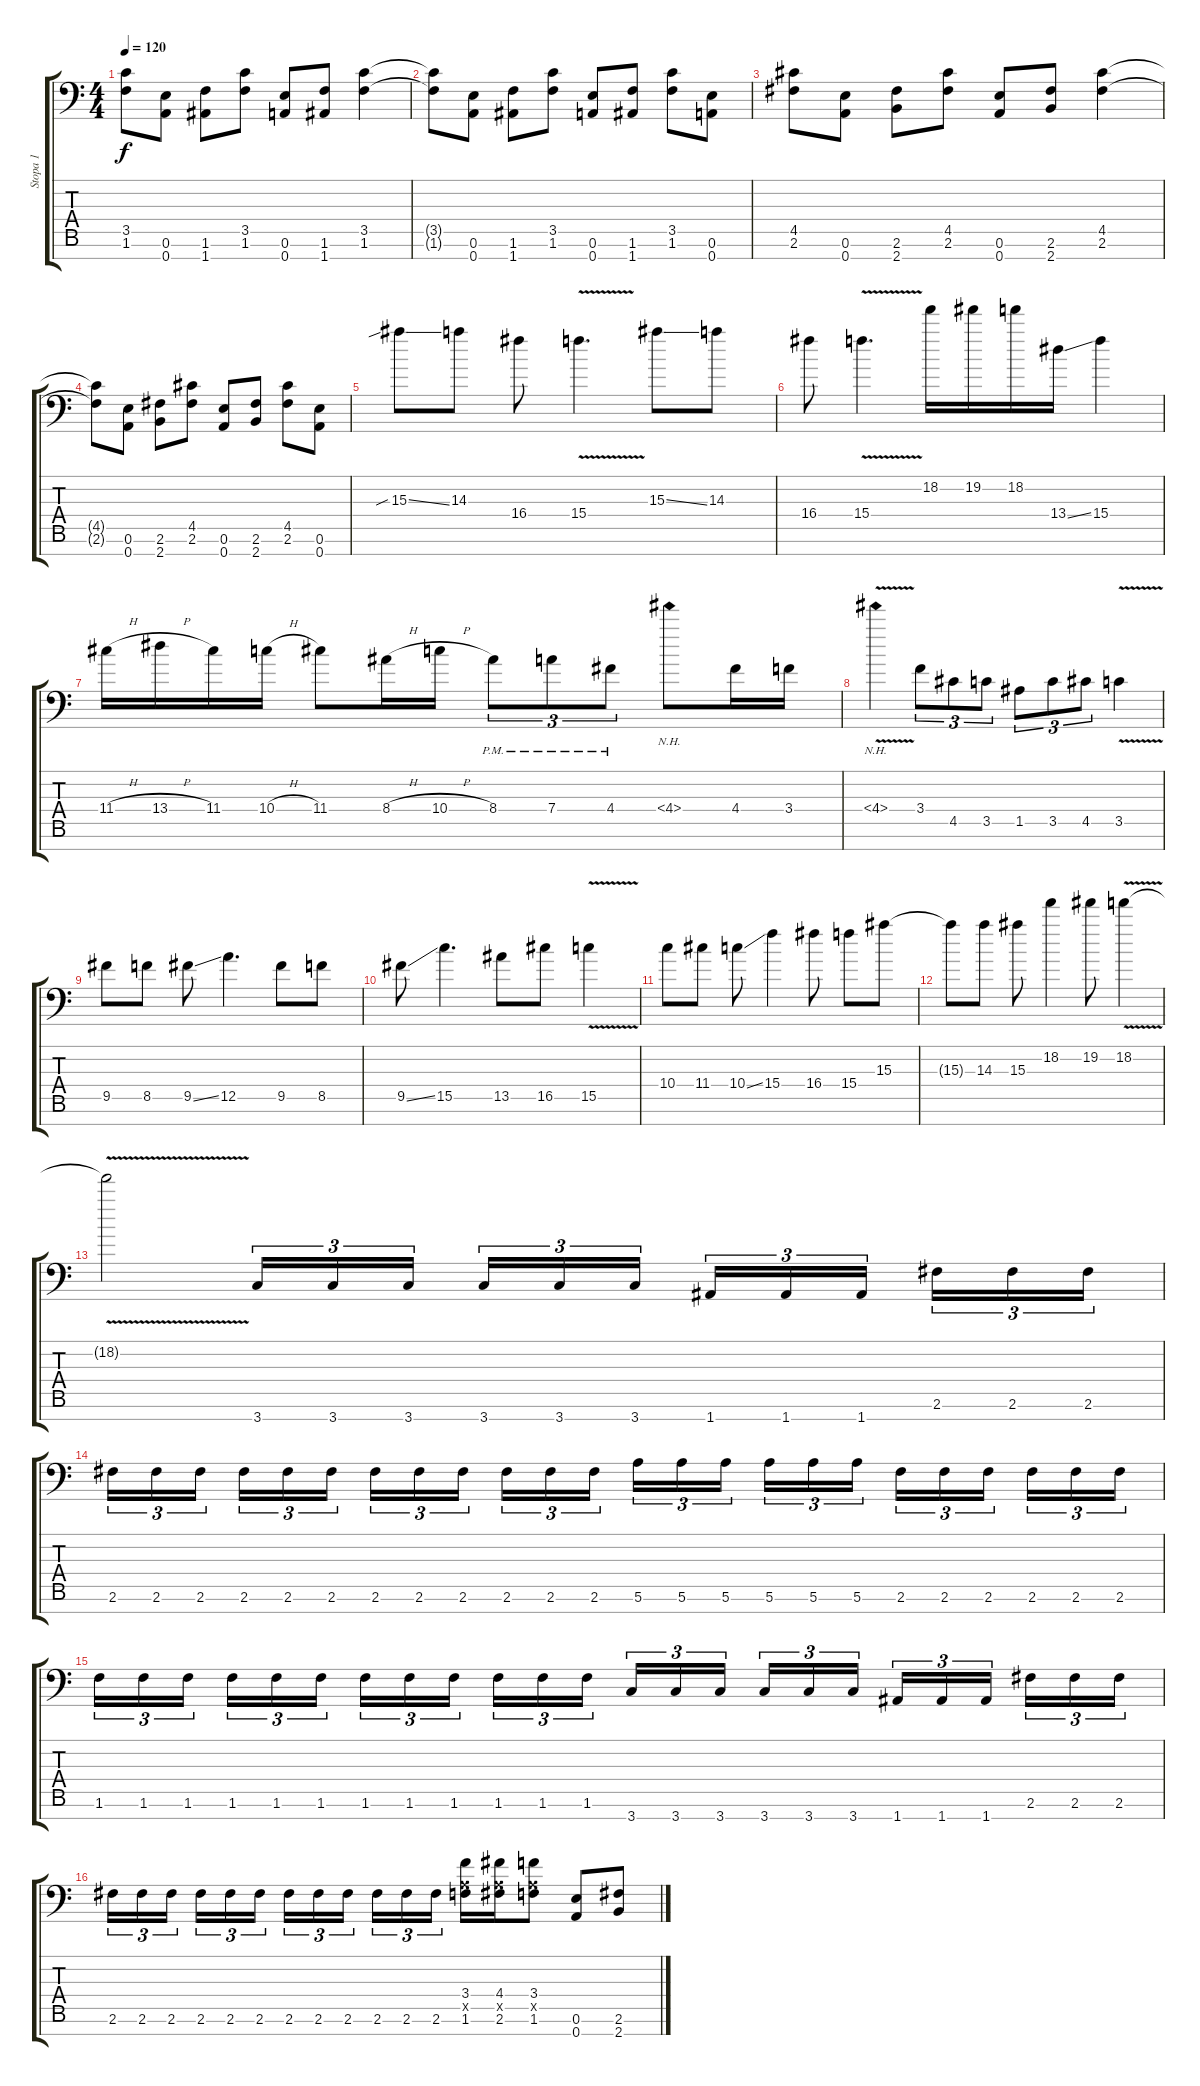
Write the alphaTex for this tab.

\track ("Stopa 1" "Stopa 1") {instrument distortionguitar}
\staff {score tabs}
\tuning (E4 B3 G3 D3 A2 E2 A1) {hide}
\ts (4 4)
\tempo 120
\clef f4
\ks c
(3.5 1.6).8{dy f} (0.6 0.7).8 (1.6 1.7).8 (3.5 1.6).8 (0.6 0.7).8 (1.6 1.7).8 (3.5 1.6).4 |
(3.5{t} 1.6{t}).8 (0.6 0.7).8 (1.6 1.7).8 (3.5 1.6).8 (0.6 0.7).8 (1.6 1.7).8 (3.5 1.6).8 (0.6 0.7).8 |
(4.5 2.6).8 (0.6 0.7).8 (2.6 2.7).8 (4.5 2.6).8 (0.6 0.7).8 (2.6 2.7).8 (4.5 2.6).4 |
(4.5{t} 2.6{t}).8 (0.6 0.7).8 (2.6 2.7).8 (4.5 2.6).8 (0.6 0.7).8 (2.6 2.7).8 (4.5 2.6).8 (0.6 0.7).8 |
15.3{sib ss}.8{balance 8} 14.3.8 16.4.8 15.4{v}.4{d} 15.3{ss}.8 14.3.8 |
16.4.8 15.4{v}.4{d} 18.2.16 19.2.16 18.2.16 13.4{ss}.16 15.4.4 |
11.4{h}.16 13.4{h}.16 11.4.16 10.4{h}.16 11.4.8 8.4{h}.16 10.4{h}.16 8.4{pm}.8{tu (3 2)} 7.4{pm}.8{tu (3 2)} 4.4{pm}.8{tu (3 2)} 4.4{nh}.8 4.4.16 3.4.16 |
4.4{nh v}.4 3.4.8{tu (3 2)} 4.5.8{tu (3 2)} 3.5.8{tu (3 2)} 1.5.8{tu (3 2)} 3.5.8{tu (3 2)} 4.5.8{tu (3 2)} 3.5{v}.4 |
9.5.8 8.5.8 9.5{ss}.8 12.5.4{d} 9.5.8 8.5.8 |
9.5{ss}.8 15.5.4{d} 13.5.8 16.5.8 15.5{v}.4 |
10.4.8 11.4.8 10.4{ss}.8 15.4.4 16.4.8 15.4.8 15.3.8 |
15.3{t}.8 14.3.8 15.3.8 18.2.4 19.2.8 18.2{v}.4 |
18.2{t}.2 3.7.16{tu (3 2) balance 3} 3.7.16{tu (3 2)} 3.7.16{tu (3 2) beam splitsecondary} 3.7.16{tu (3 2)} 3.7.16{tu (3 2)} 3.7.16{tu (3 2)} 1.7.16{tu (3 2)} 1.7.16{tu (3 2)} 1.7.16{tu (3 2) beam splitsecondary} 2.6.16{tu (3 2)} 2.6.16{tu (3 2)} 2.6.16{tu (3 2)} |
2.6.16{tu (3 2)} 2.6.16{tu (3 2)} 2.6.16{tu (3 2) beam splitsecondary} 2.6.16{tu (3 2)} 2.6.16{tu (3 2)} 2.6.16{tu (3 2)} 2.6.16{tu (3 2)} 2.6.16{tu (3 2)} 2.6.16{tu (3 2) beam splitsecondary} 2.6.16{tu (3 2)} 2.6.16{tu (3 2)} 2.6.16{tu (3 2)} 5.6.16{tu (3 2)} 5.6.16{tu (3 2)} 5.6.16{tu (3 2) beam splitsecondary} 5.6.16{tu (3 2)} 5.6.16{tu (3 2)} 5.6.16{tu (3 2)} 2.6.16{tu (3 2)} 2.6.16{tu (3 2)} 2.6.16{tu (3 2) beam splitsecondary} 2.6.16{tu (3 2)} 2.6.16{tu (3 2)} 2.6.16{tu (3 2)} |
1.6.16{tu (3 2)} 1.6.16{tu (3 2)} 1.6.16{tu (3 2) beam splitsecondary} 1.6.16{tu (3 2)} 1.6.16{tu (3 2)} 1.6.16{tu (3 2)} 1.6.16{tu (3 2)} 1.6.16{tu (3 2)} 1.6.16{tu (3 2) beam splitsecondary} 1.6.16{tu (3 2)} 1.6.16{tu (3 2)} 1.6.16{tu (3 2)} 3.7.16{tu (3 2)} 3.7.16{tu (3 2)} 3.7.16{tu (3 2) beam splitsecondary} 3.7.16{tu (3 2)} 3.7.16{tu (3 2)} 3.7.16{tu (3 2)} 1.7.16{tu (3 2)} 1.7.16{tu (3 2)} 1.7.16{tu (3 2) beam splitsecondary} 2.6.16{tu (3 2)} 2.6.16{tu (3 2)} 2.6.16{tu (3 2)} |
2.6.16{tu (3 2)} 2.6.16{tu (3 2)} 2.6.16{tu (3 2) beam splitsecondary} 2.6.16{tu (3 2)} 2.6.16{tu (3 2)} 2.6.16{tu (3 2)} 2.6.16{tu (3 2)} 2.6.16{tu (3 2)} 2.6.16{tu (3 2) beam splitsecondary} 2.6.16{tu (3 2)} 2.6.16{tu (3 2)} 2.6.16{tu (3 2)} (3.4 0.5{x} 1.6).16 (4.4 0.5{x} 2.6).16 (3.4 0.5{x} 1.6).8 (0.6 0.7).8 (2.6 2.7).8
